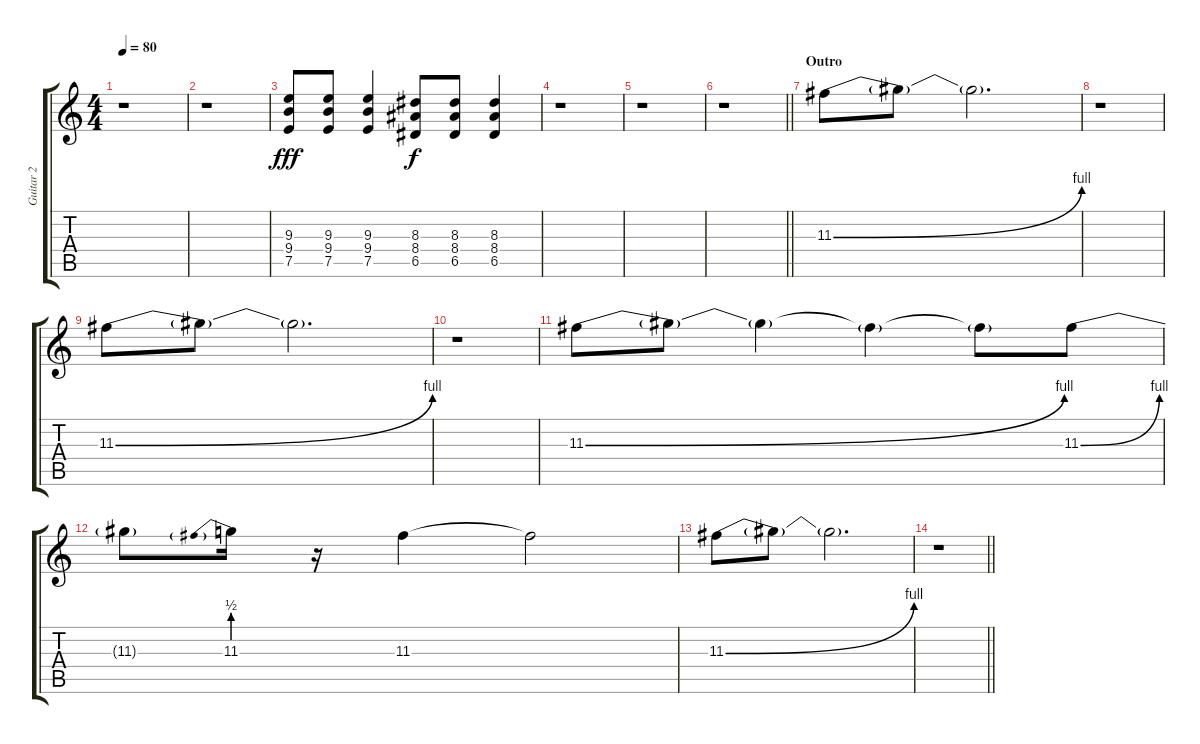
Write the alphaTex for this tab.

\track ("Guitar 2" "Guitar 2") {instrument distortionguitar}
\staff {score tabs}
\tuning (E4 B3 G3 D3 A2 E2) {hide}
\ts (4 4)
\tempo 80
\clef g2
\ks c
r.1{dy f} |
r.1 |
(9.3 9.4 7.5).8{dy fff} (9.3 9.4 7.5).8 (9.3 9.4 7.5).4 (8.3 8.4 6.5).8{dy f} (8.3 8.4 6.5).8 (8.3 8.4 6.5).4 |
r.1 |
r.1 |
\barLineRight lightlight
r.1 |
\section ("" "Outro")
11.3{be (bend 0 0 60 4)}.8 11.3{t}.8 11.3{t}.2{d} |
r.1 |
11.3{be (bend 0 0 60 4)}.8 11.3{t}.8 11.3{t}.2{d} |
r.1 |
11.3{be (bend 0 0 60 4)}.8 11.3{t}.8 11.3{t}.4 11.3{t}.4 11.3{t}.8 11.3{be (bend 0 0 60 4)}.8 |
11.3{t}.8 11.3{be (prebend 0 2 60 2)}.16 r.16 11.3.4 11.3{t}.2 |
11.3{be (bend 0 0 60 4)}.8 11.3{t}.8 11.3{t}.2{d} |
\barLineRight lightlight
r.1
